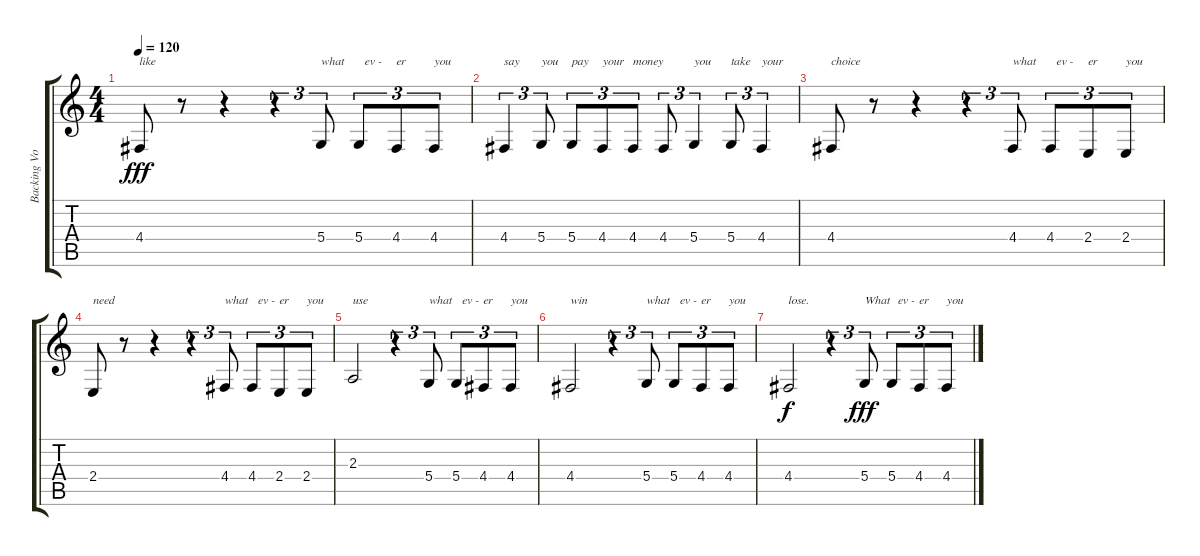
\track ("Backing Vocals" "Backing Vo") {instrument brasssection}
\staff {score tabs}
\tuning (E4 B3 G3 D3 A2 E2) {hide}
\ts (4 4)
\tempo 120
\clef g2
\ks c
4.4.8{txt "like" dy fff} r.8 r.4 r.4{tu (3 2)} 5.4.8{tu (3 2) txt "what"} 5.4.8{tu (3 2) txt "  ev -"} 4.4.8{tu (3 2) txt "er"} 4.4.8{tu (3 2) txt "you"} |
4.4.4{tu (3 2) txt "say"} 5.4.8{tu (3 2) txt "you"} 5.4.8{tu (3 2) txt "pay"} 4.4.8{tu (3 2) txt "your"} 4.4.8{tu (3 2) txt "money"} 4.4.8{tu (3 2)} 5.4.4{tu (3 2) txt "you"} 5.4.8{tu (3 2) txt "take"} 4.4.4{tu (3 2) txt "your"} |
4.4.8{txt "choice"} r.8 r.4 r.4{tu (3 2)} 4.4.8{tu (3 2) txt "what"} 4.4.8{tu (3 2) txt "  ev -"} 2.4.8{tu (3 2) txt "er"} 2.4.8{tu (3 2) txt "you"} |
2.4.8{txt "need"} r.8 r.4 r.4{tu (3 2)} 4.4.8{tu (3 2) txt "what "} 4.4.8{tu (3 2) txt "  ev -"} 2.4.8{tu (3 2) txt "er"} 2.4.8{tu (3 2) txt "you"} |
2.3.2{txt "use"} r.4{tu (3 2)} 5.4.8{tu (3 2) txt "what"} 5.4.8{tu (3 2) txt "  ev -"} 4.4.8{tu (3 2) txt "er"} 4.4.8{tu (3 2) txt "you"} |
4.4.2{txt "win"} r.4{tu (3 2)} 5.4.8{tu (3 2) txt "what"} 5.4.8{tu (3 2) txt "  ev -"} 4.4.8{tu (3 2) txt "er"} 4.4.8{tu (3 2) txt "you"} |
4.4.2{txt "lose." dy f} r.4{tu (3 2)} 5.4.8{tu (3 2) txt "What" dy fff} 5.4.8{tu (3 2) txt "  ev -"} 4.4.8{tu (3 2) txt "er"} 4.4.8{tu (3 2) txt "you"}
